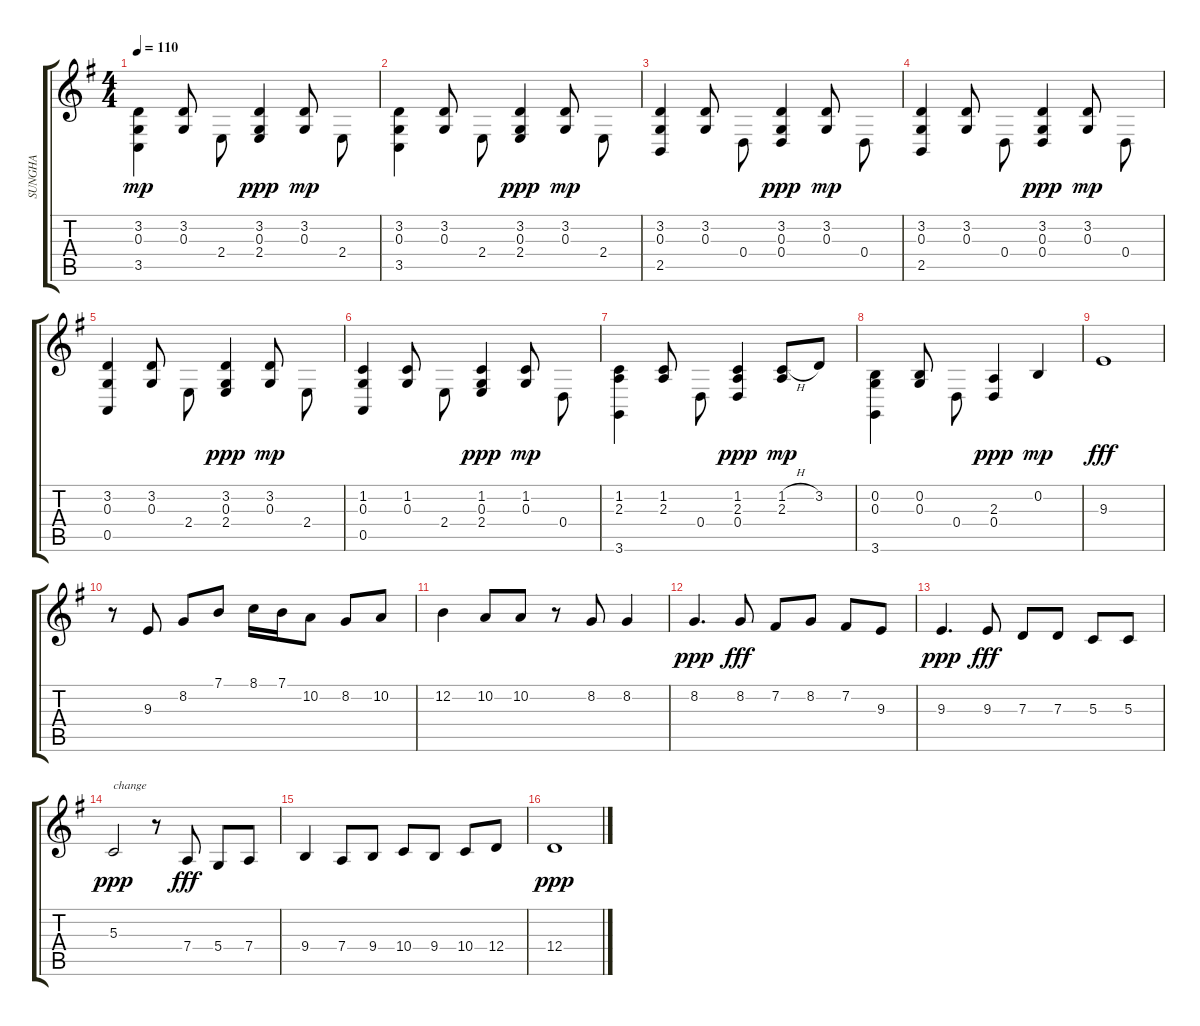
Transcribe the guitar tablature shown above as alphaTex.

\track ("SUNGHA" "SUNGHA") {instrument acousticgrandpiano}
\staff {score tabs}
\tuning (E4 B3 G3 D3 A2 E2) {hide}
\ts (4 4)
\tempo 110
\clef g2
\ks g
(3.2 0.3 3.5).4{dy mp beam Down beam split} (3.2 0.3).8{beam Up beam split} 2.4.8{beam Down beam split} (3.2 0.3 2.4).4{dy ppp beam Up} (3.2 0.3).8{dy mp beam Up beam split} 2.4.8{beam Down} |
(3.2 0.3 3.5).4{beam Down beam split} (3.2 0.3).8{beam Up beam split} 2.4.8{beam Down beam split} (3.2 0.3 2.4).4{dy ppp beam Up} (3.2 0.3).8{dy mp beam Up beam split} 2.4.8{beam Down} |
(3.2 0.3 2.5).4{beam Up} (3.2 0.3).8{beam Up beam split} 0.4.8{beam Down beam split} (3.2 0.3 0.4).4{dy ppp beam Up} (3.2 0.3).8{dy mp beam Up beam split} 0.4.8{beam Down} |
(3.2 0.3 2.5).4{beam Up} (3.2 0.3).8{beam Up beam split} 0.4.8{beam Down beam split} (3.2 0.3 0.4).4{dy ppp beam Up} (3.2 0.3).8{dy mp beam Up beam split} 0.4.8{beam Down} |
(3.2 0.3 0.5).4{beam Up} (3.2 0.3).8{beam Up beam split} 2.4.8{beam Down beam split} (3.2 0.3 2.4).4{dy ppp beam Up} (3.2 0.3).8{dy mp beam Up beam split} 2.4.8{beam Down} |
(1.2 0.3 0.5).4{beam Up} (1.2 0.3).8{beam Up beam split} 2.4.8{beam Down beam split} (1.2 0.3 2.4).4{dy ppp beam Up} (1.2 0.3).8{dy mp beam Up beam split} 0.4.8{beam Down} |
(1.2 2.3 3.6).4{beam Down beam split} (1.2 2.3).8{beam Up beam split} 0.4.8{beam Down beam split} (1.2 2.3 0.4).4{dy ppp beam Up} (1.2{h} 2.3).8{dy mp beam Up} 3.2.8{beam Up} |
(0.2 0.3 3.6).4{beam Down beam split} (0.2 0.3).8{beam Up beam split} 0.4.8{beam Down beam split} (2.3 0.4).4{dy ppp beam Up} 0.2.4{dy mp beam Up} |
9.3.1{dy fff} |
r.8 9.3.8 8.2.8 7.1.8 8.1.16 7.1.16 10.2.8 8.2.8 10.2.8 |
12.2.4 10.2.8 10.2.8 r.8 8.2.8 8.2.4 |
8.2.4{d dy ppp} 8.2.8{dy fff} 7.2.8 8.2.8 7.2.8 9.3.8 |
9.3.4{d dy ppp} 9.3.8{dy fff} 7.3.8 7.3.8 5.3.8 5.3.8 |
5.3.2{txt "change" dy ppp} r.8 7.4.8{dy fff} 5.4.8 7.4.8 |
9.4.4 7.4.8 9.4.8 10.4.8 9.4.8 10.4.8 12.4.8 |
12.4.1{dy ppp}
